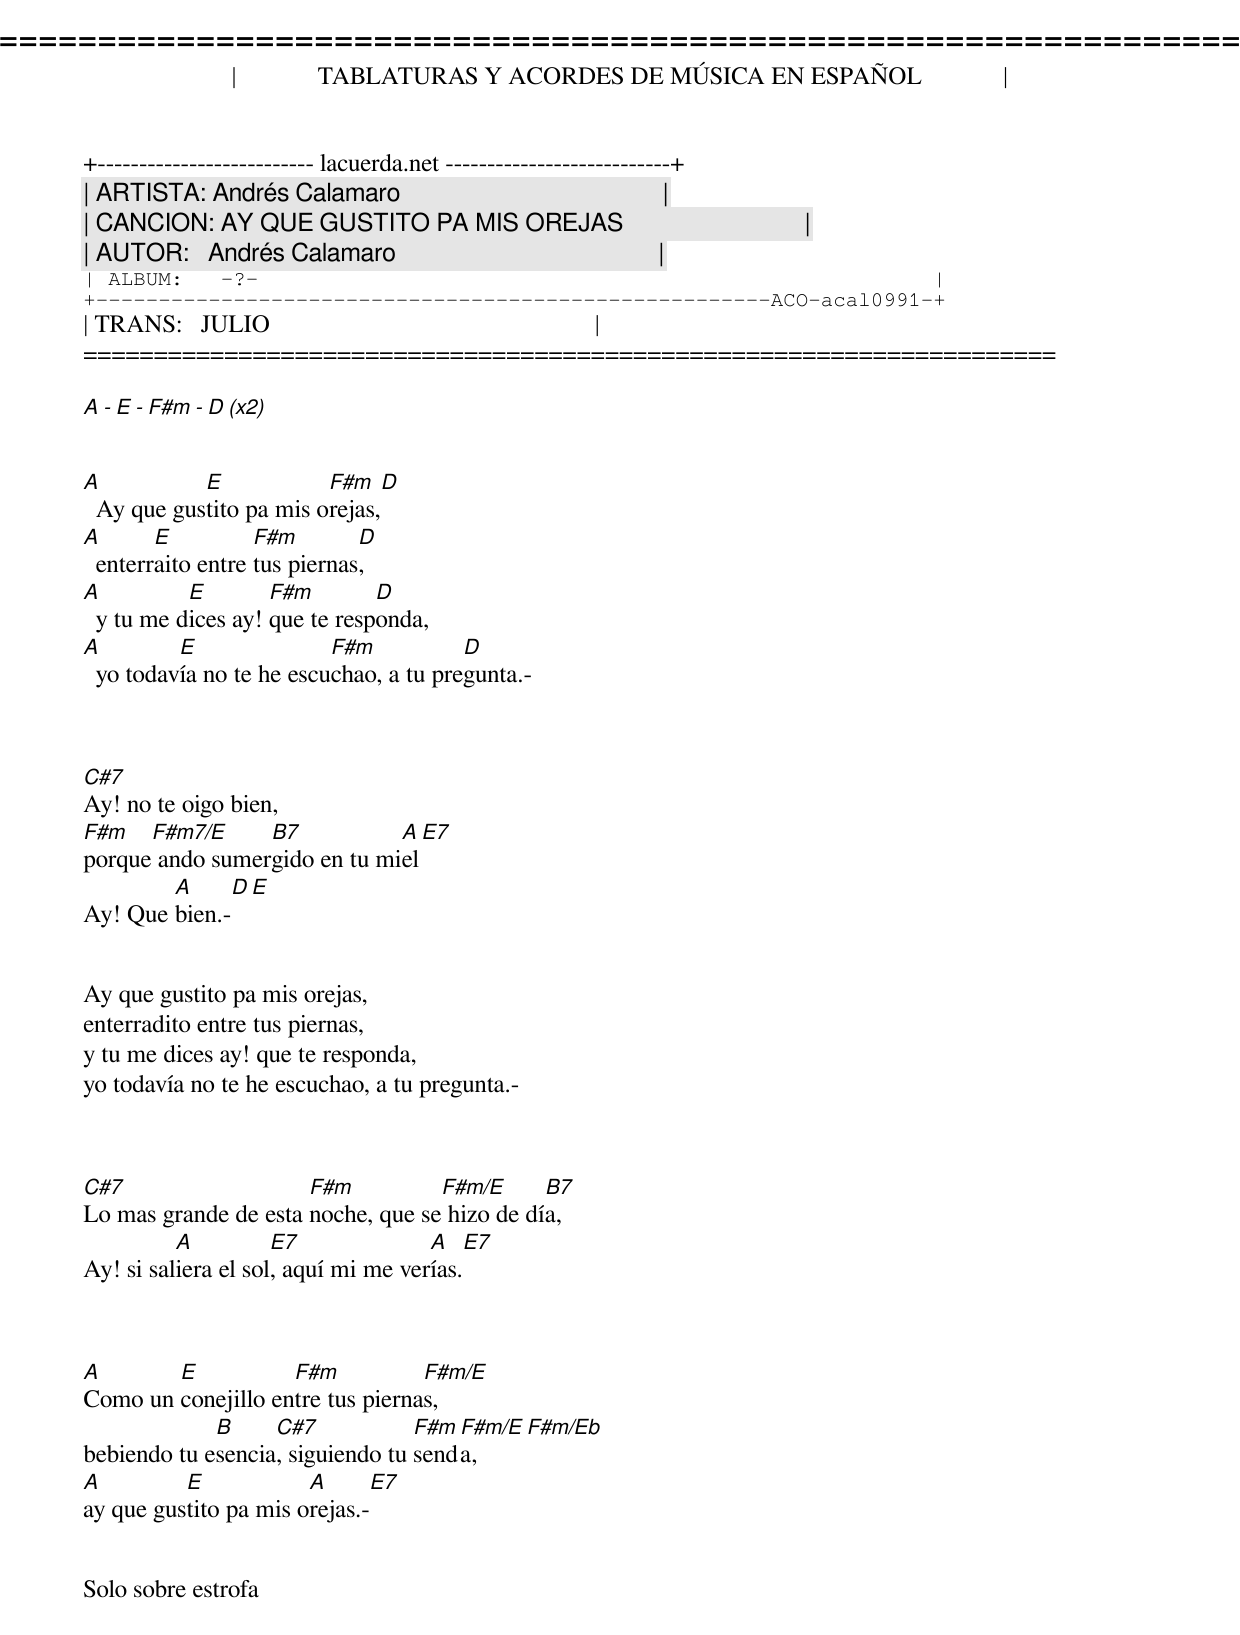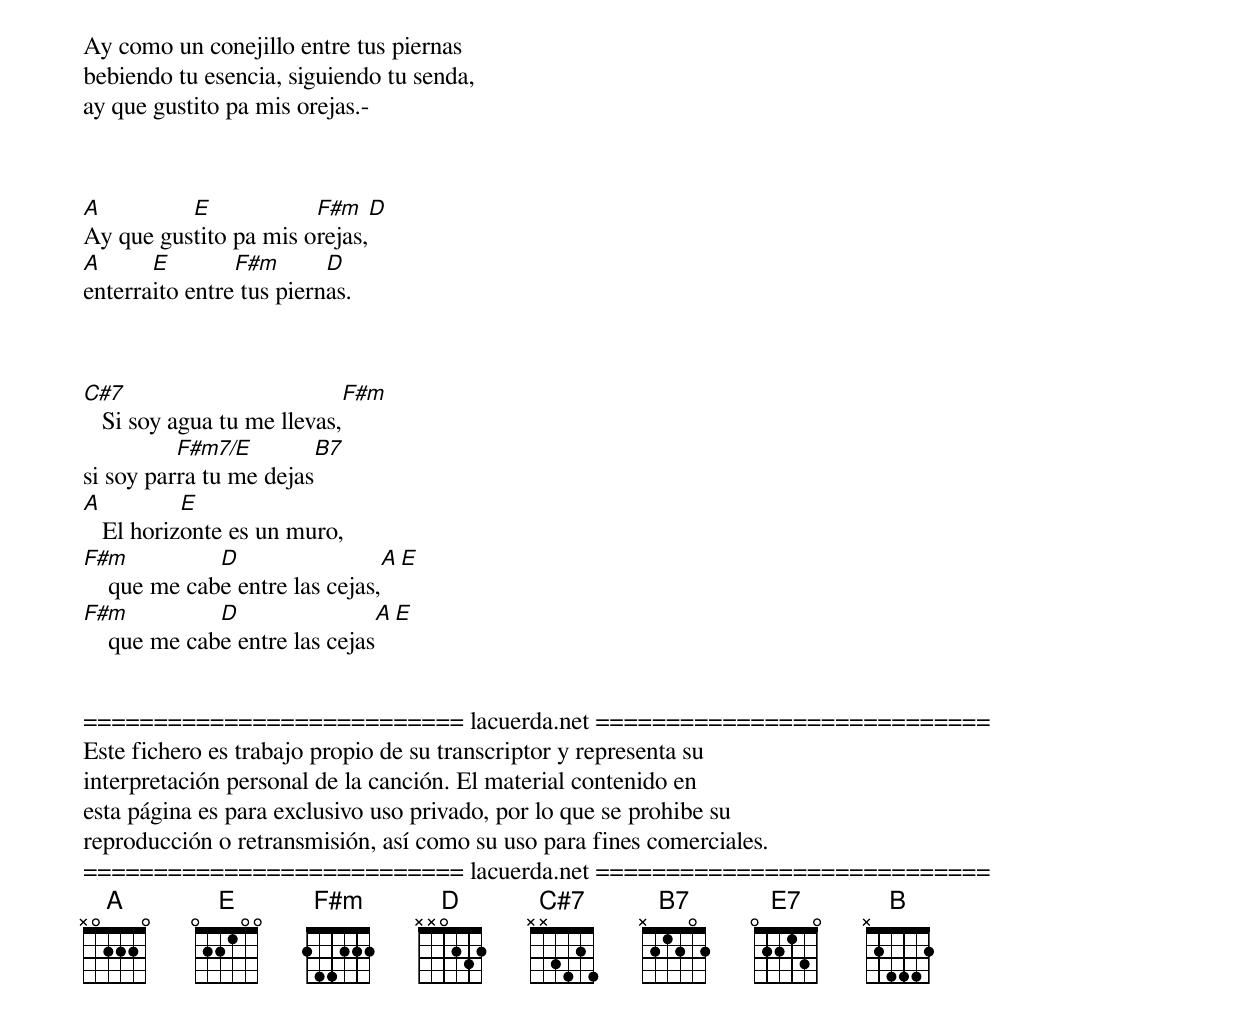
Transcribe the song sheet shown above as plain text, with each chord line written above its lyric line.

=====================================================================
|             TABLATURAS Y ACORDES DE MÚSICA EN ESPAÑOL             |
+-------------------------- lacuerda.net ---------------------------+
| ARTISTA: Andrés Calamaro                                          |
| CANCION: AY QUE GUSTITO PA MIS OREJAS                             |
| AUTOR:   Andrés Calamaro                                          |
| ALBUM:   -?-                                                      |
+------------------------------------------------------ACO-acal0991-+
| TRANS:   JULIO                                                    |
=====================================================================

A - E - F#m - D  (x2)


A           E            F#m    D
  Ay que gustito pa mis orejas,
A       E          F#m        D
  enterraito entre tus piernas,
A          E        F#m        D
  y tu me dices ay! que te responda,
A         E               F#m           D
  yo todavía no te he escuchao, a tu pregunta.-



C#7
Ay! no te oigo bien,
F#m   F#m7/E     B7           A  E7
porque ando sumergido en tu miel
        A      D E
Ay! Que bien.-


Ay que gustito pa mis orejas,
enterradito entre tus piernas,
y tu me dices ay! que te responda,
yo todavía no te he escuchao, a tu pregunta.-



C#7                   F#m          F#m/E      B7
Lo mas grande de esta noche, que se hizo de día,
          A          E7              A    E7
Ay! si saliera el sol, aquí mi me verías.



A       E           F#m           F#m/E
Como un conejillo entre tus piernas,
             B     C#7            F#m F#m/E F#m/Eb
bebiendo tu esencia, siguiendo tu senda,
A         E            A      E7
ay que gustito pa mis orejas.-


Solo sobre estrofa


Ay como un conejillo entre tus piernas
bebiendo tu esencia, siguiendo tu senda,
ay que gustito pa mis orejas.-



A         E            F#m    D
Ay que gustito pa mis orejas,
A      E        F#m       D
enterraito entre tus piernas.



C#7                            F#m
   Si soy agua tu me llevas,
          F#m7/E        B7
si soy parra tu me dejas
A          E
   El horizonte es un muro,
F#m           D                   A      E
    que me cabe entre las cejas,
F#m           D                   A      E
    que me cabe entre las cejas


=========================== lacuerda.net ============================
Este fichero es trabajo propio de su transcriptor y representa su
interpretación personal de la canción. El material contenido en
esta página es para exclusivo uso privado, por lo que se prohibe su
reproducción o retransmisión, así como su uso para fines comerciales.
=========================== lacuerda.net ============================
